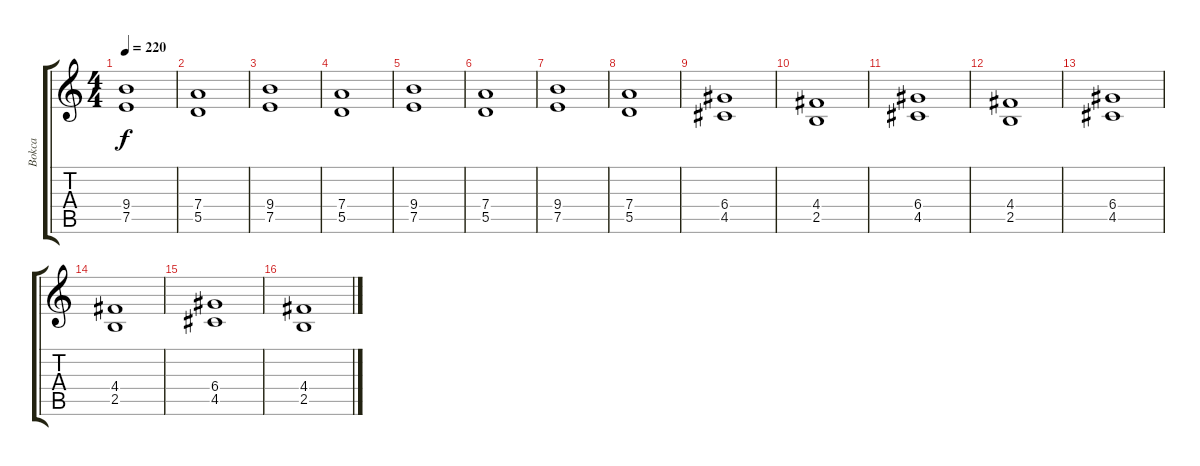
\track ("Bokca" "Bokca") {instrument distortionguitar}
\staff {score tabs}
\tuning (E4 B3 G3 D3 A2 E2) {hide}
\ts (4 4)
\tempo 220
\clef g2
\ks c
(9.4 7.5).1{dy f volume 10} |
(7.4 5.5).1 |
(9.4 7.5).1 |
(7.4 5.5).1 |
(9.4 7.5).1 |
(7.4 5.5).1 |
(9.4 7.5).1 |
(7.4 5.5).1 |
(6.4 4.5).1 |
(4.4 2.5).1 |
(6.4 4.5).1 |
(4.4 2.5).1 |
(6.4 4.5).1 |
(4.4 2.5).1 |
(6.4 4.5).1 |
(4.4 2.5).1
